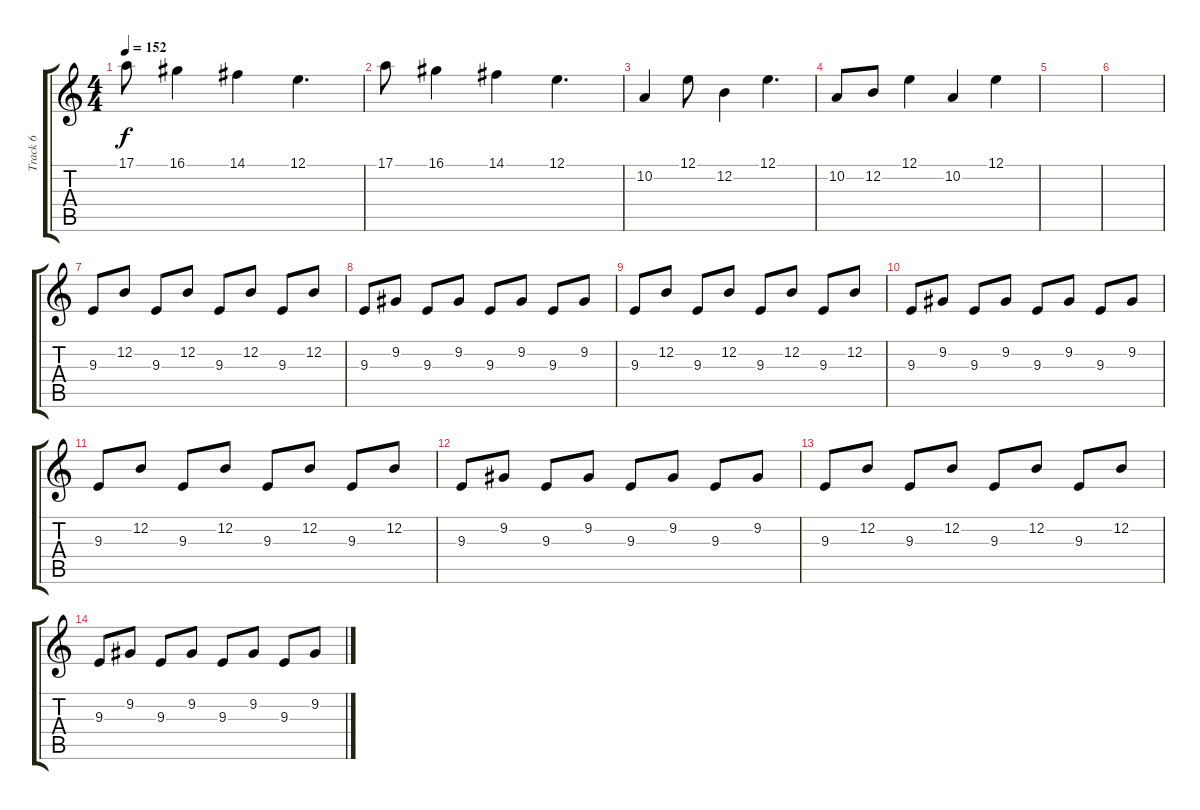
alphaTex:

\track ("Track 6" "Track 6") {instrument lead2sawtooth}
\staff {score tabs}
\tuning (E4 B3 G3 D3 A2 E2) {hide}
\ts (4 4)
\tempo 152
\clef g2
\ks c
17.1.8{dy f} 16.1.4 14.1.4 12.1.4{d} |
17.1.8 16.1.4 14.1.4 12.1.4{d} |
10.2.4 12.1.8 12.2.4 12.1.4{d} |
10.2.8 12.2.8 12.1.4 10.2.4 12.1.4 |
|
|
9.3.8 12.2.8 9.3.8 12.2.8 9.3.8 12.2.8 9.3.8 12.2.8 |
9.3.8 9.2.8 9.3.8 9.2.8 9.3.8 9.2.8 9.3.8 9.2.8 |
9.3.8 12.2.8 9.3.8 12.2.8 9.3.8 12.2.8 9.3.8 12.2.8 |
9.3.8 9.2.8 9.3.8 9.2.8 9.3.8 9.2.8 9.3.8 9.2.8 |
9.3.8 12.2.8 9.3.8 12.2.8 9.3.8 12.2.8 9.3.8 12.2.8 |
9.3.8 9.2.8 9.3.8 9.2.8 9.3.8 9.2.8 9.3.8 9.2.8 |
9.3.8 12.2.8 9.3.8 12.2.8 9.3.8 12.2.8 9.3.8 12.2.8 |
9.3.8 9.2.8 9.3.8 9.2.8 9.3.8 9.2.8 9.3.8 9.2.8
